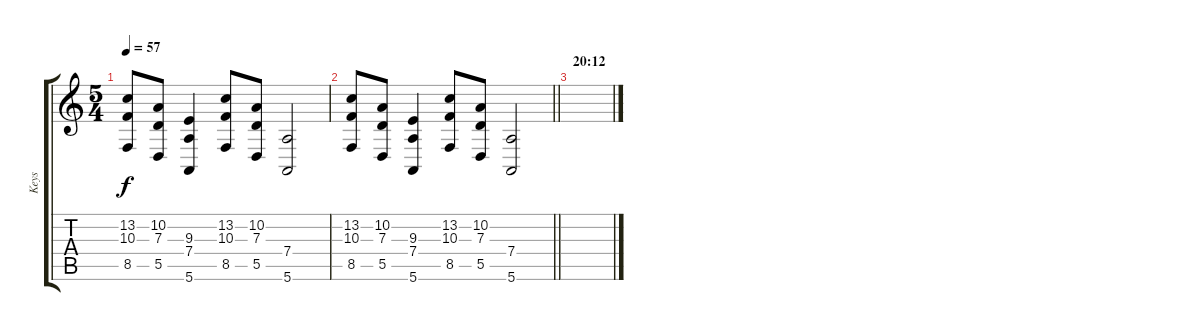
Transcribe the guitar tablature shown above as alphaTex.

\track ("Keys" "Keys") {instrument fx6goblins}
\staff {score tabs}
\tuning (E4 B3 G3 D3 A2 E2) {hide}
\ts (5 4)
\tempo 57
\clef g2
\ks c
(13.2 10.3 8.5).8{dy f} (10.2 7.3 5.5).8 (9.3 7.4 5.6).4 (13.2 10.3 8.5).8 (10.2 7.3 5.5).8 (7.4 5.6).2 |
\barLineRight lightlight
(13.2 10.3 8.5).8 (10.2 7.3 5.5).8 (9.3 7.4 5.6).4 (13.2 10.3 8.5).8 (10.2 7.3 5.5).8 (7.4 5.6).2 |
\section ("" "20:12")
